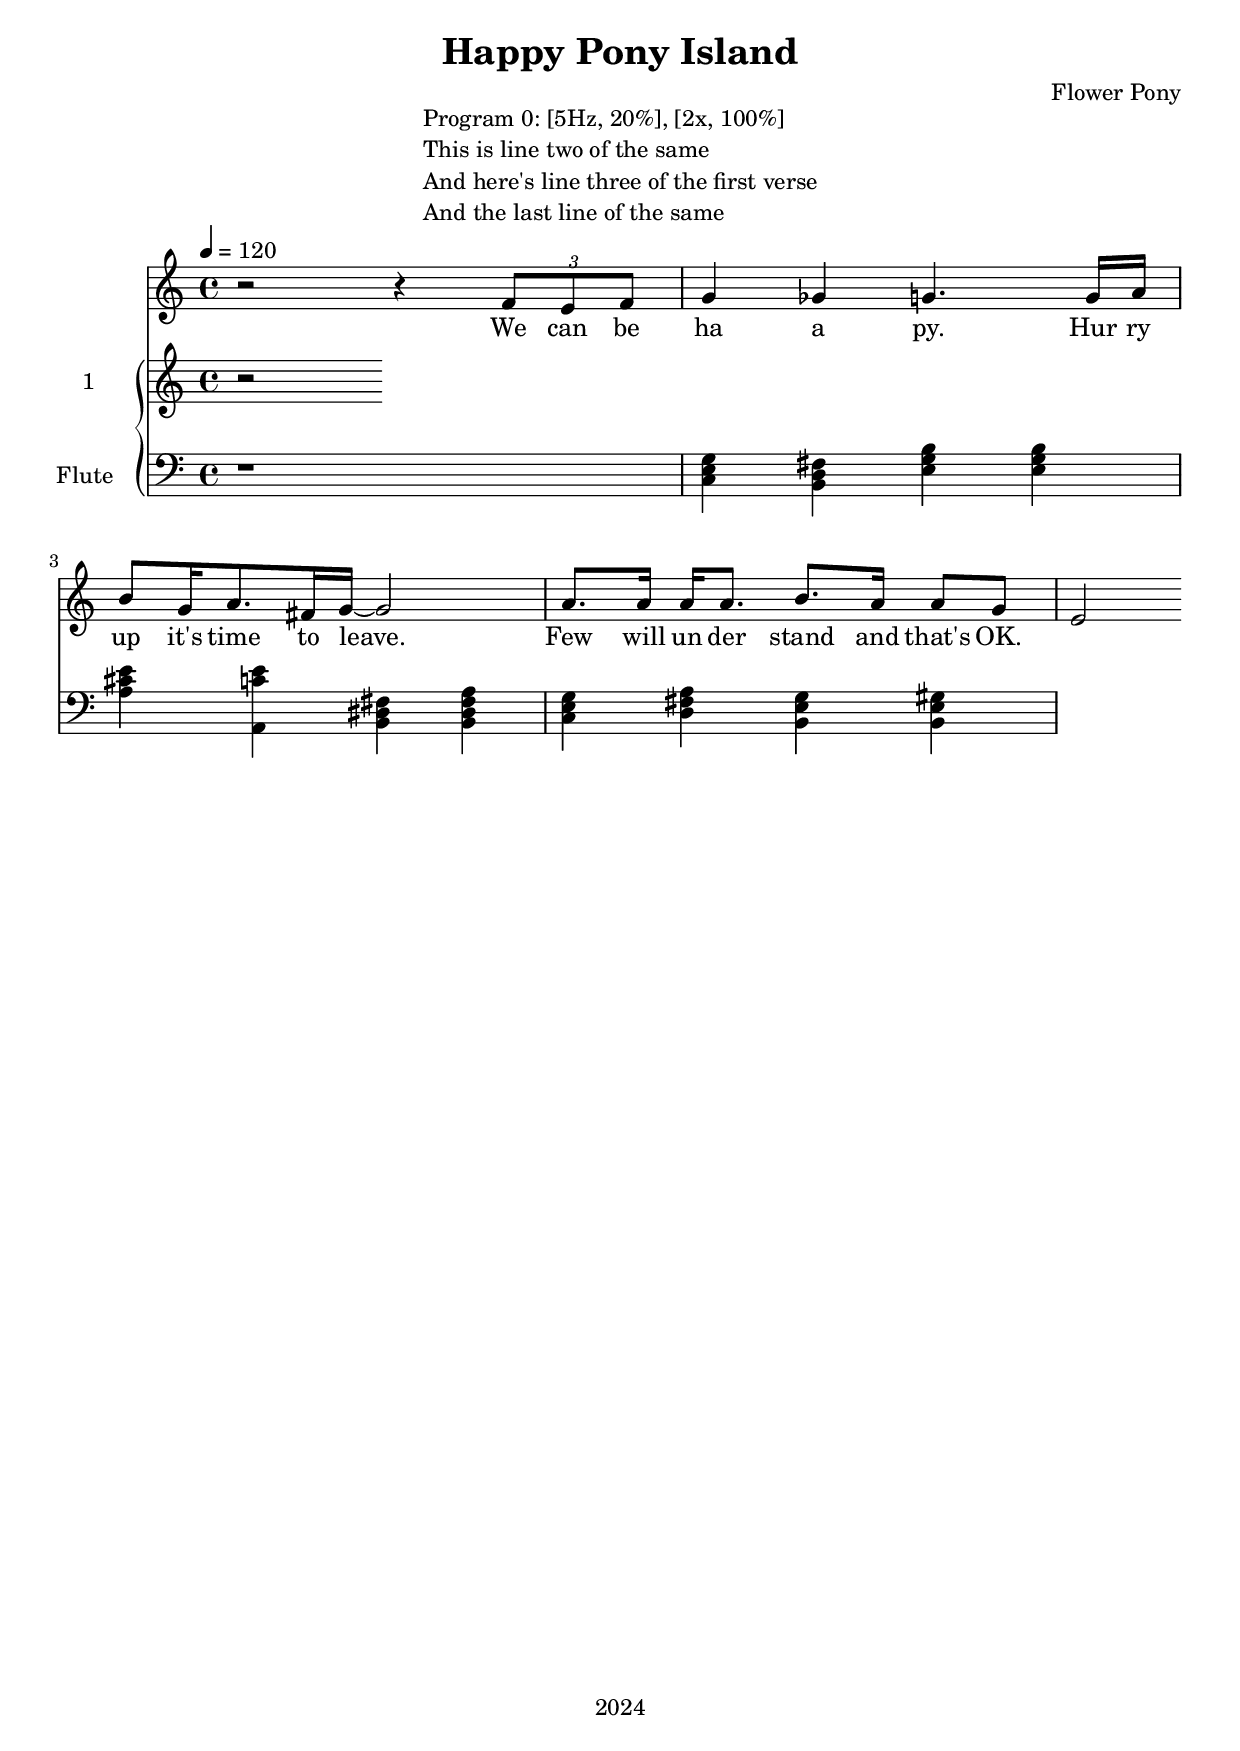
\version "2.21.0"

\header {
 date = "2024"
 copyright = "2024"
 title = "Happy Pony Island"
 composer = "Flower Pony"
}


\book {

\markup {
  \fill-line {
    ""
    {
      \column {
        \left-align {
          "Program 0: [5Hz, 20%], [2x, 100%]"
          "This is line two of the same"
          "And here's line three of the first verse"
          "And the last line of the same"
        }
      }
    }
    ""
  }
}

  \score {
  <<
    \new Staff = "singer" <<
      \new Voice = "vocal" { \time 4/4

 % Starting with rests to come in on the fourth count
  r2 r4 
  \tuplet 3/2 { f'8 e'8 f'8 } % Triplet starting on the fourth count
  g'4 ges'4 g'4.
                     g'16 a'16 b'8 g'16 a'8. fis'16 g'16~ g'2

                     a'8. a'16 a'16 a'8. b'8. a'16 a'8 g'8 e'2}
      \addlyrics { 

                    We can be ha a py.
                    Hur ry up it's time to leave.
                    Few will un der stand and that's OK. }
                            
    >>
\new PianoStaff = "piano" <<
      \new Staff = "upper" \with {
  instrumentName = "1"
  shortInstrumentName = "1"
}
{
        \set Staff.midiInstrument = "glockenspiel"
        \tempo 4 = 120 % This sets the quarter note (crotchet) to 120 BPM

       \clef treble 
        \time 4/4 


                                        { r }
      }
      \new Staff = "lower" 
\with {
  instrumentName = "Flute "
  shortInstrumentName = ""
} { 
        \set Staff.midiInstrument = "flute"
        \tempo 4 = 120 % This sets the quarter note (crotchet) to 120 BPM

        \clef bass 
        \time 4/4 
       { r1 <c e g>4 <b, d fis> <e g b> <e g b> <a cis' e'> <a, c' e'> <b, dis fis> <b, dis fis a> <c e g> <d fis a> <b, e g> <b, e gis>  } 
      }
    >>


  >>
  \layout { }
  \midi { }
  }
}
